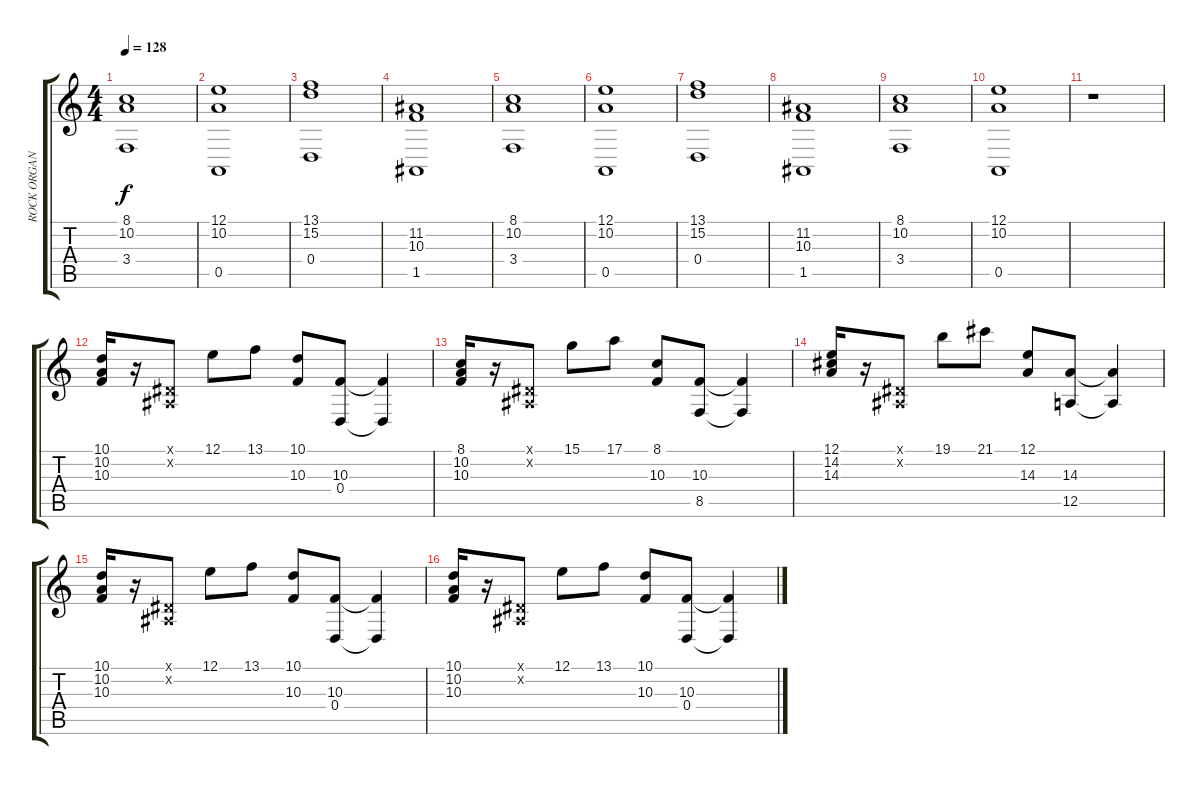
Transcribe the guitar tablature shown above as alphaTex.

\track ("ROCK ORGAN" "ROCK ORGAN") {instrument rockorgan}
\staff {score tabs}
\tuning (E4 B3 G3 D3 A2 E2) {hide}
\ts (4 4)
\tempo 128
\clef g2
\ks c
(8.1 10.2 3.4).1{dy f} |
(12.1 10.2 0.5).1 |
(13.1 15.2 0.4).1 |
(11.2 10.3 1.5).1{instrument stringensemble2} |
(8.1 10.2 3.4).1 |
(12.1 10.2 0.5).1 |
(13.1 15.2 0.4).1 |
(11.2 10.3 1.5).1{instrument stringensemble2} |
(8.1 10.2 3.4).1 |
(12.1 10.2 0.5).1 |
r.1 |
(10.1 10.2 10.3).16{instrument rockorgan} r.16 (-1.1{x} -1.2{x}).8 12.1.8 13.1.8 (10.1 10.3).8 (10.3 0.4).8 (10.3{t} 0.4{t}).4 |
(8.1 10.2 10.3).16 r.16 (-1.1{x} -1.2{x}).8 15.1.8 17.1.8 (8.1 10.3).8 (10.3 8.5).8 (10.3{t} 8.5{t}).4 |
(12.1 14.2 14.3).16 r.16 (-1.1{x} -1.2{x}).8 19.1.8 21.1.8 (12.1 14.3).8 (14.3 12.5).8 (14.3{t} 12.5{t}).4 |
(10.1 10.2 10.3).16 r.16 (-1.1{x} -1.2{x}).8 12.1.8 13.1.8 (10.1 10.3).8 (10.3 0.4).8 (10.3{t} 0.4{t}).4 |
(10.1 10.2 10.3).16 r.16 (-1.1{x} -1.2{x}).8 12.1.8 13.1.8 (10.1 10.3).8 (10.3 0.4).8 (10.3{t} 0.4{t}).4
